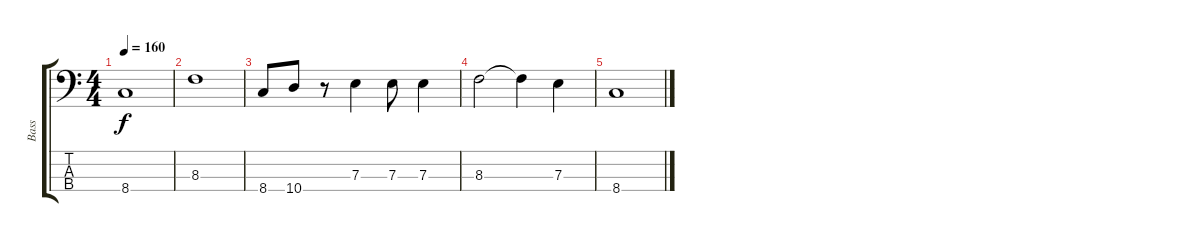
\track ("Bass" "Bass") {instrument synthbass2}
\staff {score tabs}
\tuning (G2 D2 A1 E1) {hide}
\ts (4 4)
\tempo 160
\clef f4
\ks c
8.4.1{dy f} |
8.3.1 |
8.4.8 10.4.8 r.8 7.3.4 7.3.8 7.3.4 |
8.3.2 8.3{t}.4 7.3.4 |
8.4.1
